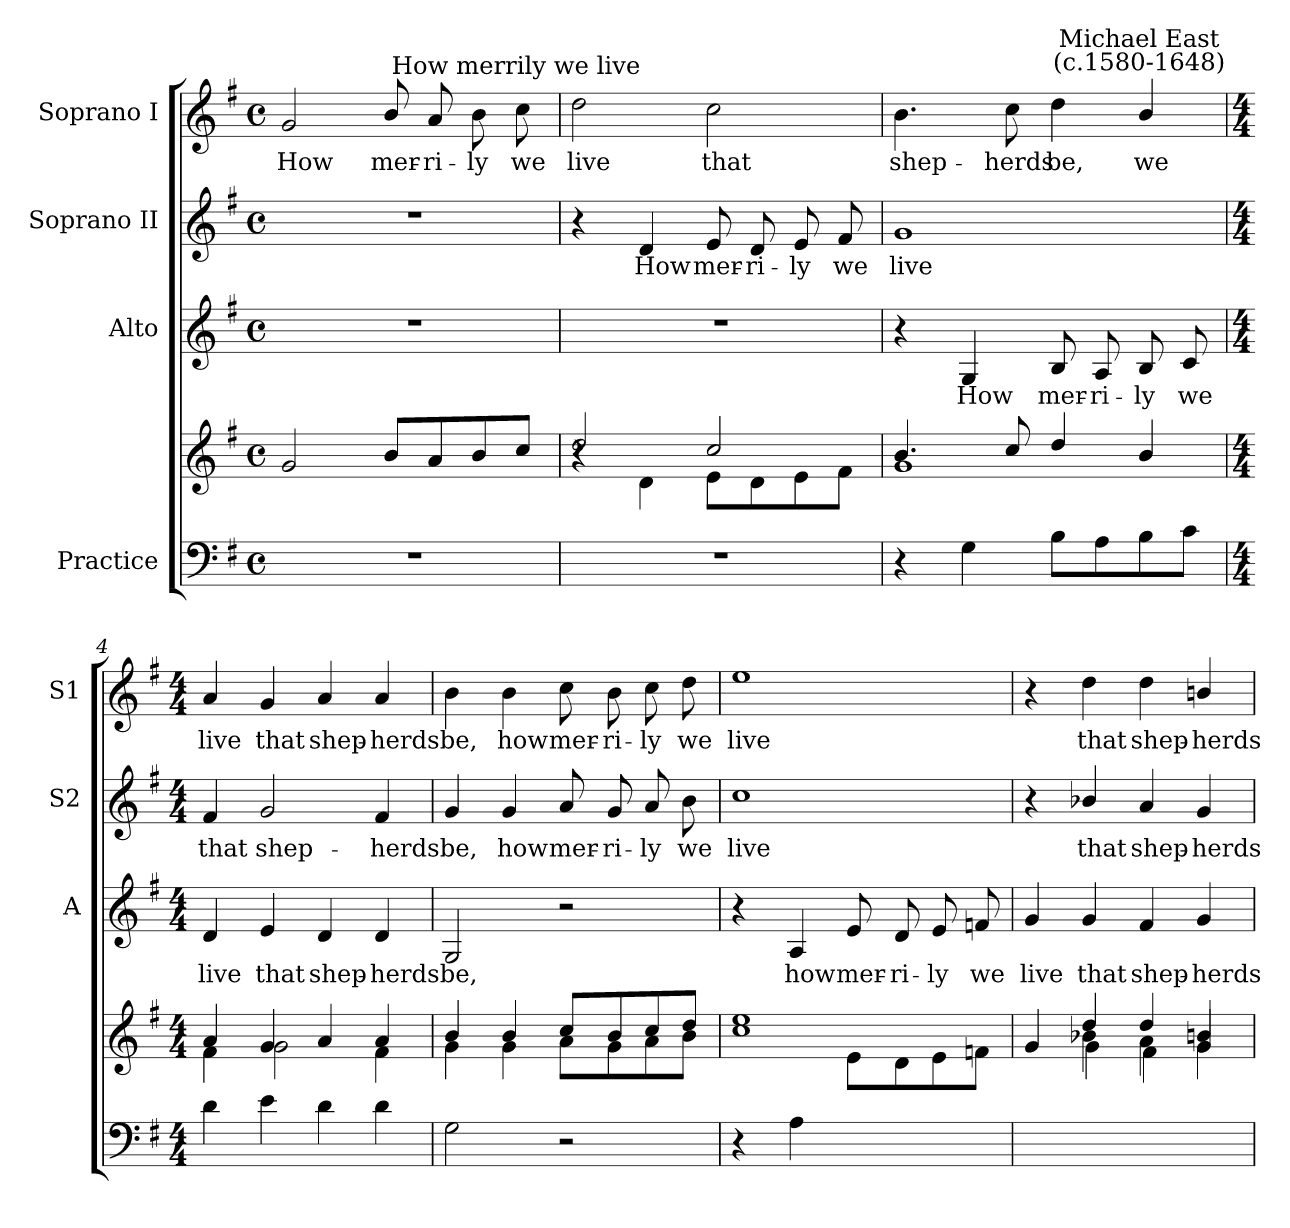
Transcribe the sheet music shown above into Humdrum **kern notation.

**kern	**kern	**kern	**text	**kern	**text	**kern	**text
*part4	*part4	*part3	*part3	*part2	*part2	*part1	*part1
*staff5	*staff4	*staff3	*staff3	*staff2	*staff2	*staff1	*staff1
*I"Practice	*	*I"Alto	*	*I"Soprano II	*	*I"Soprano I	*
*	*	*I'A	*	*I'S2	*	*I'S1	*
*clefF4	*clefG2	*clefG2	*	*clefG2	*	*clefG2	*
*k[f#]	*k[f#]	*k[f#]	*	*k[f#]	*	*k[f#]	*
*G:	*G:	*G:	*	*G:	*	*G:	*
*M4/4	*M4/4	*M4/4	*	*M4/4	*	*M4/4	*
*met(c)	*met(c)	*met(c)	*	*met(c)	*	*met(c)	*
=1	=1	=1	=1	=1	=1	=1	=1
*	*^	*	*	*	*	*	*
*	*	*^	*	*	*	*	*	*
!	!	!	!	!	!	!	!	!	!LO:LY:b
1r	2g	1ryy	1ryy	1r	.	1r	.	2g	How
!	!	!	!	!	!	!	!	!	!LO:LY:b
.	8b/L	.	.	.	.	.	.	8b/	mer-
!	!	!	!	!	!	!	!	!	!LO:LY:b
.	8a	.	.	.	.	.	.	8a	-ri-
!	!	!	!	!	!	!	!	!	!LO:LY:b
.	8b	.	.	.	.	.	.	8b	-ly
!	!	!	!	!	!	!	!	!LO:TX:a:cj:t=How merrily we live	!
!	!	!	!	!	!	!	!	!	!LO:LY:b
.	8ccJ	.	.	.	.	.	.	8cc	we
=2	=2	=2	=2	=2	=2	=2	=2	=2	=2
!	!	!	!	!	!	!	!	!	!LO:LY:b
1r	2dd/	4r	1ryy	1r	.	4r	.	2dd	live
!	!	!	!	!	!	!	!LO:LY:b	!	!
.	.	4d\	.	.	.	4d	How	.	.
!	!	!	!	!	!	!	!LO:LY:b	!	!LO:LY:b
.	2cc/	8e\L	.	.	.	8e	mer-	2cc	that
!	!	!	!	!	!	!	!LO:LY:b	!	!
.	.	8d\	.	.	.	8d	-ri-	.	.
!	!	!	!	!	!	!	!LO:LY:b	!	!
.	.	8e\	.	.	.	8e	-ly	.	.
!	!	!	!	!	!	!	!LO:LY:b	!	!
.	.	8f#\J	.	.	.	8f#	we	.	.
=3	=3	=3	=3	=3	=3	=3	=3	=3	=3
*^	*	*	*	*	*	*	*	*	*
!	!	!	!	!	!	!	!	!LO:LY:b	!	!LO:LY:b
4ryy	4r	4.b/	1g	4ryy	4r	.	1g	live	4.b	shep-
!	!	!	!	!	!	!LO:LY:b	!	!	!	!
4G	4ryy	.	.	2.ryy	4G	How	.	.	.	.
!	!	!	!	!	!	!	!	!	!	!LO:LY:b
.	.	8cc/	.	.	.	.	.	.	8cc	-herds
!	!	!	!	!	!	!LO:LY:b	!	!	!	!LO:LY:b
8B\L	2ryy	4dd/	.	.	8B/	mer-	.	.	4dd	be,
!	!	!	!	!	!	!LO:LY:b	!	!	!	!
8A\	.	.	.	.	8A/	-ri-	.	.	.	.
!	!	!	!	!	!	!	!	!	!LO:TX:a:cj:t=Michael East\n(c.1580-1648)	!
!	!	!	!	!	!	!LO:LY:b	!	!	!	!LO:LY:b
8B\	.	4b/	.	.	8B/	-ly	.	.	4b/	we
!	!	!	!	!	!	!LO:LY:b	!	!	!	!
8c/J	.	.	.	.	8c/	we	.	.	.	.
*v	*v	*	*	*	*	*	*	*	*	*
*	*v	*v	*v	*	*	*	*	*	*
!!LO:LB:g=z
=4	=4	=4	=4	=4	=4	=4	=4
*M4/4	*M4/4	*M4/4	*	*M4/4	*	*M4/4	*
*	*^	*	*	*	*	*	*
!	!	!	!	!LO:LY:b	!	!LO:LY:b	!	!LO:LY:b
4d	4a	4f#	4d	live	4f#	that	4a	live
!	!	!	!	!LO:LY:b	!	!LO:LY:b	!	!LO:LY:b
4e	4g	2g\	4e	that	2g	shep-	4g	that
!	!	!	!	!LO:LY:b	!	!	!	!LO:LY:b
4d	4a	.	4d	shep-	.	.	4a	shep-
!	!	!	!	!LO:LY:b	!	!LO:LY:b	!	!LO:LY:b
4d	4a	4f#	4d	-herds	4f#	-herds	4a	-herds
=5	=5	=5	=5	=5	=5	=5	=5	=5
!	!	!	!	!LO:LY:b	!	!LO:LY:b	!	!LO:LY:b
2G	4b/	4g	2G	be,	4g	be,	4b	be,
!	!	!	!	!	!	!LO:LY:b	!	!LO:LY:b
.	4b/	4g	.	.	4g	how	4b	how
!	!	!	!	!	!	!LO:LY:b	!	!LO:LY:b
2r	8cc/L	8aL	2r	.	8a	mer-	8cc	mer-
!	!	!	!	!	!	!LO:LY:b	!	!LO:LY:b
.	8b/	8g	.	.	8g	-ri-	8b	-ri-
!	!	!	!	!	!	!LO:LY:b	!	!LO:LY:b
.	8cc/	8a	.	.	8a	-ly	8cc	-ly
!	!	!	!	!	!	!LO:LY:b	!	!LO:LY:b
.	8dd/J	8bJ	.	.	8b	we	8dd	we
=6	=6	=6	=6	=6	=6	=6	=6	=6
*	*	*^	*	*	*	*	*	*
!	!	!	!	!	!	!	!LO:LY:b	!	!LO:LY:b
4r	1ee	1cc	2ryy	4r	.	1cc	live	1ee	live
!	!	!	!	!	!LO:LY:b	!	!	!	!
4A	.	.	.	4A	how	.	.	.	.
!	!	!	!	!	!LO:LY:b	!	!	!	!
2ryy	.	.	8e\L	8e	mer-	.	.	.	.
!	!	!	!	!	!LO:LY:b	!	!	!	!
.	.	.	8d\	8d	-ri-	.	.	.	.
!	!	!	!	!	!LO:LY:b	!	!	!	!
.	.	.	8e\	8e	-ly	.	.	.	.
!	!	!	!	!	!LO:LY:b	!	!	!	!
.	.	.	8fn\J	8fn	we	.	.	.	.
=7	=7	=7	=7	=7	=7	=7	=7	=7	=7
!	!	!	!	!	!LO:LY:b	!	!	!	!
1ryy	4ryy	4ryy	4g	4g	live	4r	.	4r	.
!	!	!	!	!	!LO:LY:b	!	!LO:LY:b	!	!LO:LY:b
.	4dd	4b-X\	4g\	4g	that	4b-X/	that	4dd	that
!	!	!	!	!	!LO:LY:b	!	!LO:LY:b	!	!LO:LY:b
.	4dd	4a\	4f#\	4f#	shep-	4a	shep-	4dd	shep-
!	!	!	!	!	!LO:LY:b	!	!LO:LY:b	!	!LO:LY:b
.	4bn/	4g	4g	4g	-herds	4g	-herds	4bn/	-herds
*	*v	*v	*v	*	*	*	*	*	*
=	=	=	=	=	=	=	=
*-	*-	*-	*-	*-	*-	*-	*-
